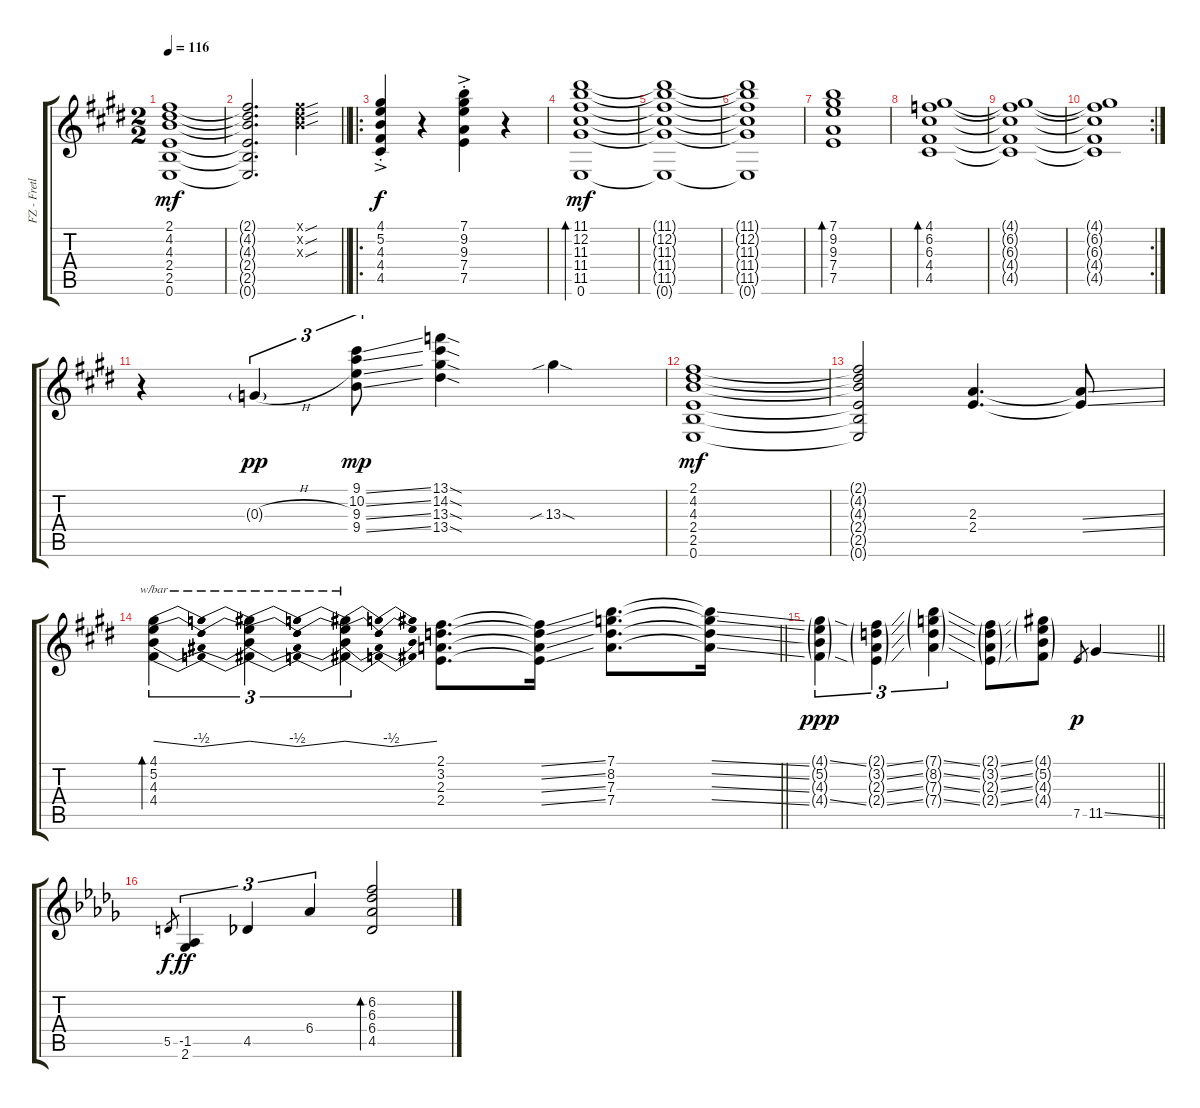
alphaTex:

\track ("FZ - Fretless Guitar 1" "FZ - Fretl") {instrument electricguitarclean}
\staff {score tabs}
\tuning (E4 B3 G3 D3 A2 E2) {hide}
\ts (2 2)
\tempo 116
\clef g2
\ks c#minor
(2.1{t} 4.2{t} 4.3{t} 2.4{t} 2.5{t} 0.6{t}).1{dy mf} |
\barLineRight lightlight
(2.1{t} 4.2{t} 4.3{t} 2.4{t} 2.5{t} 0.6{t}).2{d} (2.1{sou x} 4.2{sou x} 4.3{sou x}).4 |
\ro
\ks e
(4.1{ac st} 5.2{ac st} 4.3{ac st} 4.4{ac st} 4.5{ac st}).4{dy f} r.4 (7.1{ac st} 9.2{ac st} 9.3{ac st} 7.4{ac st} 7.5{ac st}).4 r.4 |
\ks c#minor
(11.1 12.2 11.3 11.4 11.5 0.6).1{bd 30 dy mf} |
(11.1{t} 12.2{t} 11.3{t} 11.4{t} 11.5{t} 0.6{t}).1 |
(11.1{t} 12.2{t} 11.3{t} 11.4{t} 11.5{t} 0.6{t}).1 |
\ks e
(7.1 9.2 9.3 7.4 7.5).1{bd 30} |
\ks c#minor
(4.1 6.2 6.3 4.4 4.5).1{bd 30} |
(4.1{t} 6.2{t} 6.3{t} 4.4{t} 4.5{t}).1 |
\rc 2
(4.1{t} 6.2{t} 6.3{t} 4.4{t} 4.5{t}).1 |
\ks e
r.4 0.3{h g}.4{tu (3 2) dy pp} (9.1{ss} 10.2{ss} 9.3{ss} 9.4{ss}).8{tu (3 2) dy mp} (13.1{sod} 14.2{sod} 13.3{sod} 13.4{sod}).4 13.3{sib sod}.4 |
\ks c#minor
(2.1 4.2 4.3 2.4 2.5 0.6).1{dy mf} |
(2.1{t} 4.2{t} 4.3{t} 2.4{t} 2.5{t} 0.6{t}).2 (2.3 2.4).4{d} (2.3{ss t} 2.4{ss t}).8 |
\barLineRight lightlight
(4.1 5.2 4.3 4.4).4{tu (3 2) tbe (dip default 0 0 30 -2 60 0) bd 30} (4.1{t} 5.2{t} 4.3{t} 4.4{t}).4{tu (3 2) tbe (dip default 0 0 30 -2 60 0)} (4.1{t} 5.2{t} 4.3{t} 4.4{t}).4{tu (3 2) tbe (dip default 0 0 30 -2 60 0)} (2.1 3.2 2.3 2.4).8{d} (2.1{ss t} 3.2{ss t} 2.3{ss t} 2.4{ss t}).16 (7.1 8.2 7.3 7.4).8{d} (7.1{ss t} 8.2{ss t} 7.3{ss t} 7.4{ss t}).16 |
\barLineRight lightlight
\ks e
(4.1{ss g} 5.2{g} 4.3{g} 4.4{ss g}).4{tu (3 2) dy ppp} (2.1{ss g} 3.2{ss g} 2.3{ss g} 2.4{ss g}).4{tu (3 2)} (7.1{ss g} 8.2{ss g} 7.3{ss g} 7.4{ss g}).4{tu (3 2)} (2.1{ss g} 3.2{ss g} 2.3{ss g} 2.4{ss g}).8 (4.1{g} 5.2{g} 4.3{g} 4.4{g}).8 7.5.8{gr dy p} 11.5{ss}.4 |
\ks db
5.5.8{gr dy f} (-1.5 2.6).4{tu (3 2) dy ff} 4.5.4{tu (3 2)} 6.4.4{tu (3 2)} (6.2 6.3 6.4 4.5).2{bd 30}
